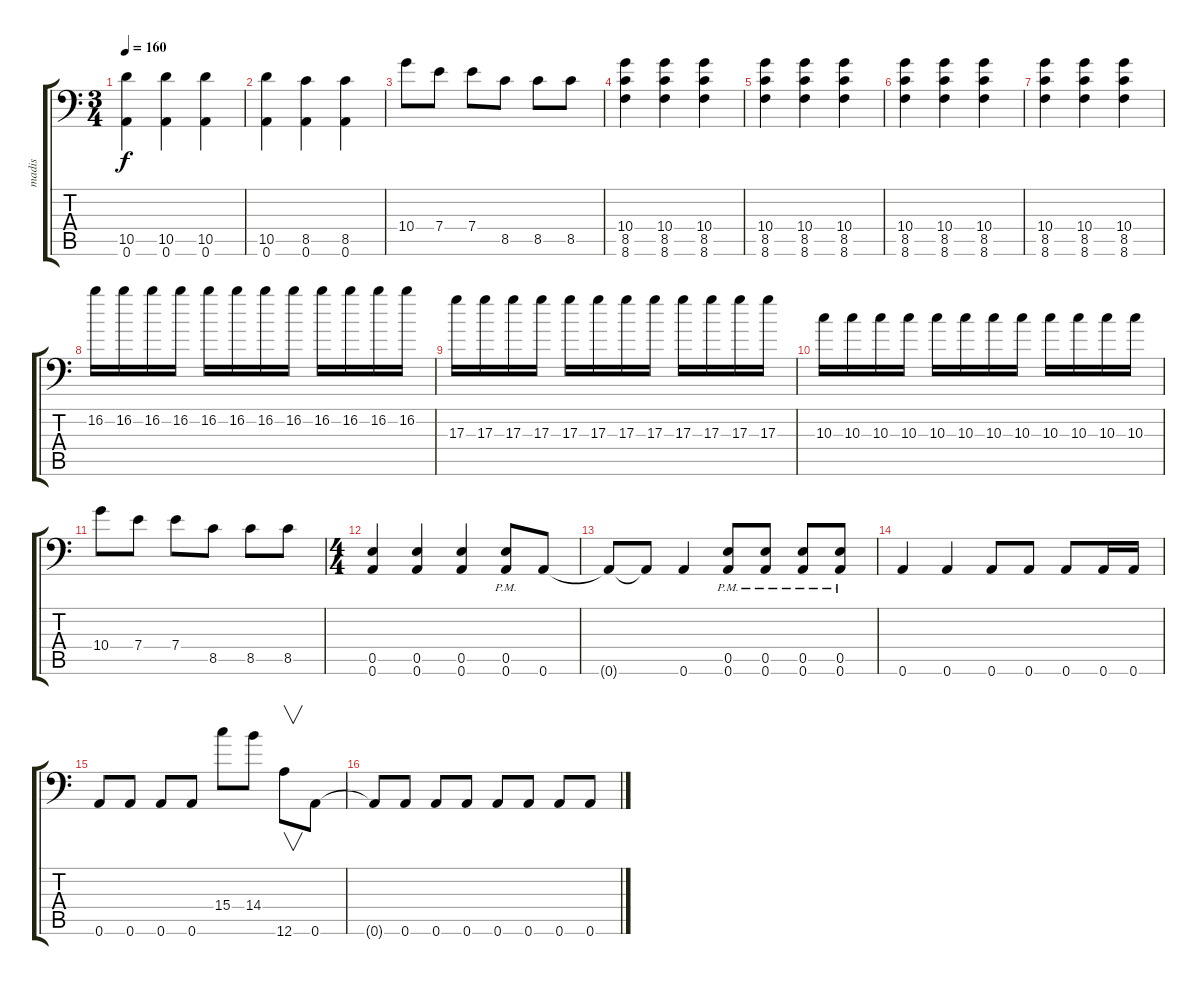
\track ("madis" "madis") {instrument distortionguitar}
\staff {score tabs}
\tuning (B3 G3 D3 A2 E2 A1) {hide}
\ts (3 4)
\tempo 160
\clef f4
\ks c
(10.5 0.6).4{dy f} (10.5 0.6).4 (10.5 0.6).4 |
(10.5 0.6).4 (8.5 0.6).4 (8.5 0.6).4 |
10.4.8 7.4.8 7.4.8 8.5.8 8.5.8 8.5.8 |
(10.4 8.5 8.6).4 (10.4 8.5 8.6).4 (10.4 8.5 8.6).4 |
(10.4 8.5 8.6).4 (10.4 8.5 8.6).4 (10.4 8.5 8.6).4 |
(10.4 8.5 8.6).4 (10.4 8.5 8.6).4 (10.4 8.5 8.6).4 |
(10.4 8.5 8.6).4 (10.4 8.5 8.6).4 (10.4 8.5 8.6).4 |
16.2.16 16.2.16 16.2.16 16.2.16 16.2.16 16.2.16 16.2.16 16.2.16 16.2.16 16.2.16 16.2.16 16.2.16 |
17.3.16 17.3.16 17.3.16 17.3.16 17.3.16 17.3.16 17.3.16 17.3.16 17.3.16 17.3.16 17.3.16 17.3.16 |
10.3.16 10.3.16 10.3.16 10.3.16 10.3.16 10.3.16 10.3.16 10.3.16 10.3.16 10.3.16 10.3.16 10.3.16 |
10.4.8 7.4.8 7.4.8 8.5.8 8.5.8 8.5.8 |
\ts (4 4)
(0.5 0.6).4 (0.5 0.6).4 (0.5 0.6).4 (0.5{pm} 0.6{pm}).8 0.6.8 |
0.6{t}.8 0.6{t}.8 0.6.4 (0.5{pm} 0.6{pm}).8 (0.5{pm} 0.6{pm}).8 (0.5{pm} 0.6{pm}).8 (0.5{pm} 0.6{pm}).8 |
0.6.4 0.6.4 0.6.8 0.6.8 0.6.8 0.6.16 0.6.16 |
0.6.8 0.6.8 0.6.8 0.6.8 15.4.8 14.4.8 12.6.8{v} 0.6.8 |
0.6{t}.8 0.6.8 0.6.8 0.6.8 0.6.8 0.6.8 0.6.8 0.6.8
